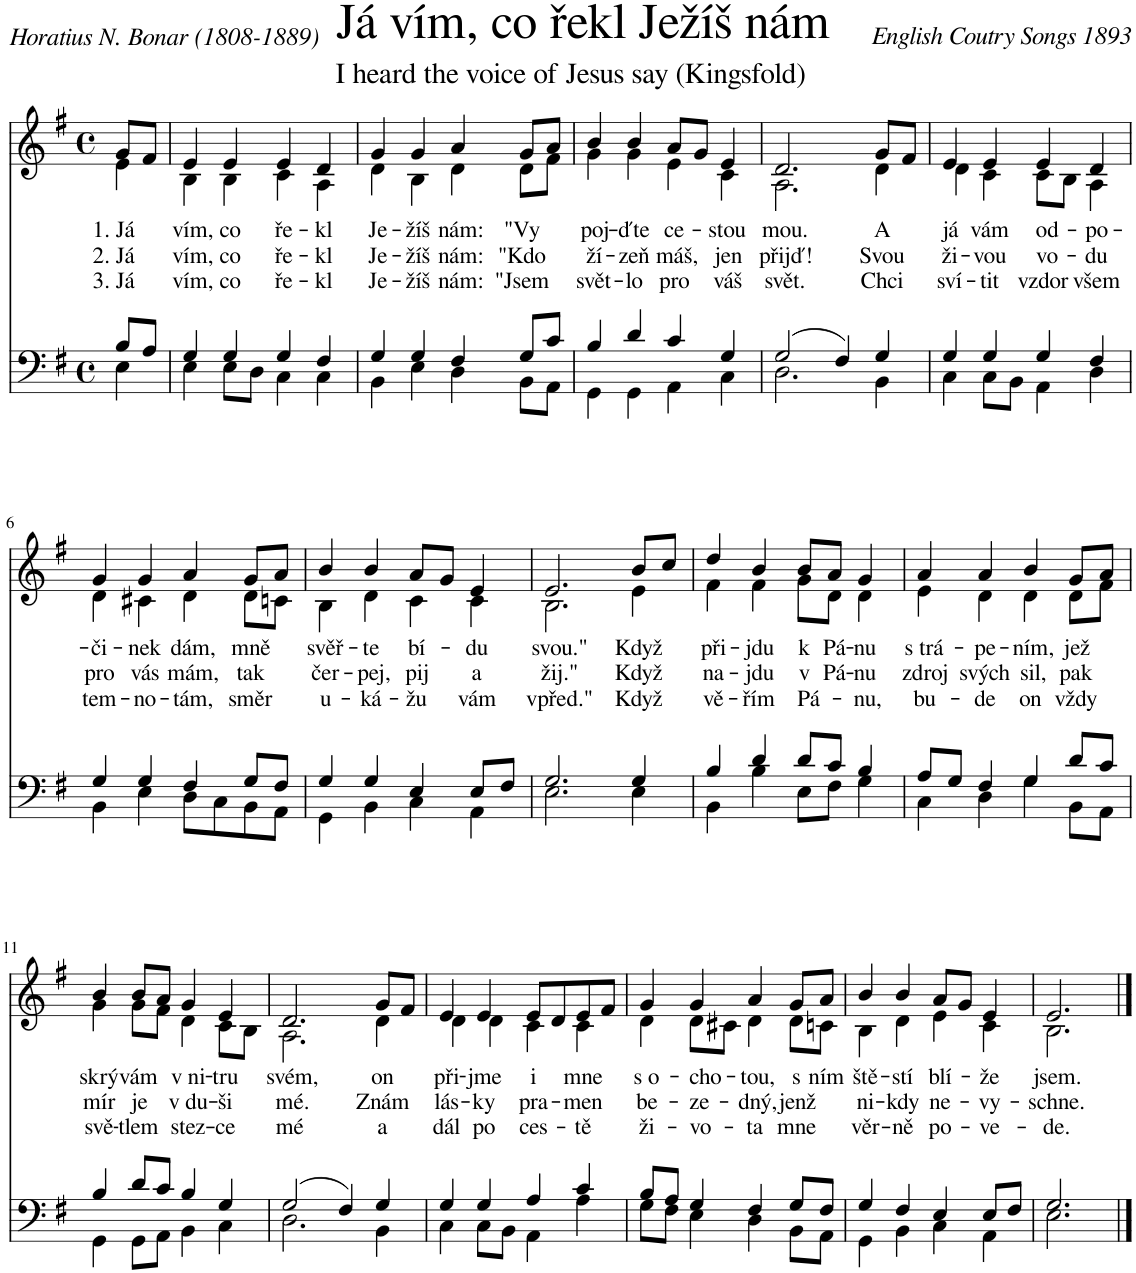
**kern	**kern	**text	**text	**text	**text	**text
*part2	*part1	*part1	*part1	*part1	*part1	*part1
*staff2	*staff1	*staff1	*staff1	*staff1	*staff1	*staff1
*I"Bas	*I"Soprán	*	*	*	*	*
*clefF4	*clefG2	*	*	*	*	*
*k[f#]	*k[f#]	*	*	*	*	*
*M4/4	*M4/4	*	*	*	*	*
*met(c)	*met(c)	*	*	*	*	*
=	=	=	=	=	=	=
*^	*^	*	*	*	*	*
!	!	!	!	!	!LO:LY:b	!LO:LY:b	!LO:LY:b	!LO:LY:b
8B/L	4E\	8g/L	4e\	.	1. Já	2. Já	3. Já	.
8A/J	.	8f#/J	.	.	.	.	.	.
=1	=1	=1	=1	=1	=1	=1	=1	=1
!	!	!	!	!	!LO:LY:b	!LO:LY:b	!LO:LY:b	!
4G/	4E\	4e/	4B\	.	vím,	vím,	vím,	.
!	!	!	!	!	!LO:LY:b	!LO:LY:b	!LO:LY:b	!
4G/	8E\L	4e/	4B\	.	co	co	co	.
.	8D\J	.	.	.	.	.	.	.
!	!	!	!	!	!LO:LY:b	!LO:LY:b	!LO:LY:b	!
4G/	4C\	4e/	4c\	.	ře-	ře-	ře-	.
!	!	!	!	!	!LO:LY:b	!LO:LY:b	!LO:LY:b	!
4F#/	4C\	4d/	4A\	.	-kl	-kl	-kl	.
=2	=2	=2	=2	=2	=2	=2	=2	=2
!	!	!	!	!	!LO:LY:b	!LO:LY:b	!LO:LY:b	!
4G/	4BB\	4g/	4d\	.	Je-	Je-	Je-	.
!	!	!	!	!	!LO:LY:b	!LO:LY:b	!LO:LY:b	!
4G/	4E\	4g/	4B\	.	-žíš	-žíš	-žíš	.
!	!	!	!	!	!LO:LY:b	!LO:LY:b	!LO:LY:b	!
4F#/	4D\	4a/	4d\	.	nám:	nám:	nám:	.
!	!	!	!	!	!LO:LY:b	!LO:LY:b	!LO:LY:b	!
8G/L	8BB\L	8g/L	8d\L	.	"Vy	"Kdo	"Jsem	.
8c/J	8AA\J	8a/J	8f#\J	.	.	.	.	.
=3	=3	=3	=3	=3	=3	=3	=3	=3
!	!	!	!	!	!LO:LY:b	!LO:LY:b	!LO:LY:b	!
4B/	4GG\	4b/	4g\	.	poj-	ží-	svět-	.
!	!	!	!	!	!LO:LY:b	!LO:LY:b	!LO:LY:b	!
4d/	4GG\	4b/	4g\	.	-ďte	-zeň	-lo	.
!	!	!	!	!	!LO:LY:b	!LO:LY:b	!LO:LY:b	!
4c/	4AA\	8a/L	4e\	.	ce-	máš,	pro	.
.	.	8g/J	.	.	.	.	.	.
!	!	!	!	!	!LO:LY:b	!LO:LY:b	!LO:LY:b	!
4G/	4C\	4e/	4c\	.	-stou	jen	váš	.
=4	=4	=4	=4	=4	=4	=4	=4	=4
!	!	!	!	!	!LO:LY:b	!LO:LY:b	!LO:LY:b	!
(2G/	2.D\	2.d/	2.A\	.	mou.	přijď!	svět.	.
4F#/)	.	.	.	.	.	.	.	.
!	!	!	!	!	!LO:LY:b	!LO:LY:b	!LO:LY:b	!
4G/	4BB\	8g/L	4d\	.	A	Svou	Chci	.
.	.	8f#/J	.	.	.	.	.	.
=5	=5	=5	=5	=5	=5	=5	=5	=5
!	!	!	!	!	!LO:LY:b	!LO:LY:b	!LO:LY:b	!
4G/	4C\	4e/	4d\	.	já	ži-	sví-	.
!	!	!	!	!	!LO:LY:b	!LO:LY:b	!LO:LY:b	!
4G/	8C\L	4e/	4c\	.	vám	-vou	-tit	.
.	8BB\J	.	.	.	.	.	.	.
!	!	!	!	!	!LO:LY:b	!LO:LY:b	!LO:LY:b	!LO:LY:b
4G/	4AA\	4e/	8c\L	.	od-	vo-	vzdor	.
.	.	.	8B\J	.	.	.	.	.
!	!	!	!	!	!LO:LY:b	!LO:LY:b	!LO:LY:b	!
4F#/	4D\	4d/	4A\	.	-po-	-du	všem	.
!!LO:LB:g=z	!!
=6	=6	=6	=6	=6	=6	=6	=6	=6
!	!	!	!	!	!LO:LY:b	!LO:LY:b	!LO:LY:b	!
4G/	4BB\	4g/	4d\	.	-či-	pro	tem-	.
!	!	!	!	!	!LO:LY:b	!LO:LY:b	!LO:LY:b	!
4G/	4E\	4g/	4c#X\	.	-nek	vás	-no-	.
!	!	!	!	!	!LO:LY:b	!LO:LY:b	!LO:LY:b	!
4F#/	8D\L	4a/	4d\	.	dám,	mám,	-tám,	.
.	8C\	.	.	.	.	.	.	.
!	!	!	!	!	!LO:LY:b	!LO:LY:b	!LO:LY:b	!
8G/L	8BB\	8g/L	8d\L	.	mně	tak	směr	.
8F#/J	8AA\J	8a/J	8cn\J	.	.	.	.	.
=7	=7	=7	=7	=7	=7	=7	=7	=7
!	!	!	!	!	!LO:LY:b	!LO:LY:b	!LO:LY:b	!
4G/	4GG\	4b/	4B\	.	svěř-	čer-	u-	.
!	!	!	!	!	!LO:LY:b	!LO:LY:b	!LO:LY:b	!
4G/	4BB\	4b/	4d\	.	-te	-pej,	-ká-	.
!	!	!	!	!	!LO:LY:b	!LO:LY:b	!LO:LY:b	!
4E/	4C\	8a/L	4c\	.	bí-	pij	-žu	.
.	.	8g/J	.	.	.	.	.	.
!	!	!	!	!	!LO:LY:b	!LO:LY:b	!LO:LY:b	!
8E/L	4AA\	4e/	4c\	.	-du	a	vám	.
8F#/J	.	.	.	.	.	.	.	.
=8	=8	=8	=8	=8	=8	=8	=8	=8
!	!	!	!	!	!LO:LY:b	!LO:LY:b	!LO:LY:b	!
2.G/	2.E\	2.e/	2.B\	.	svou."	žij."	vpřed."	.
!	!	!	!	!	!LO:LY:b	!LO:LY:b	!LO:LY:b	!
4G/	4E\	8b/L	4e\	.	Když	Když	Když	.
.	.	8cc/J	.	.	.	.	.	.
=9	=9	=9	=9	=9	=9	=9	=9	=9
!	!	!	!	!	!LO:LY:b	!LO:LY:b	!LO:LY:b	!
4B/	4BB\	4dd/	4f#\	.	při-	na-	vě-	.
!	!	!	!	!	!LO:LY:b	!LO:LY:b	!LO:LY:b	!LO:LY:b
4d/	4B\	4b/	4f#\	.	-jdu	-jdu	-řím	.
!	!	!	!	!	!LO:LY:b	!LO:LY:b	!LO:LY:b	!
8d/L	8E\L	8b/L	8g\L	.	k	v	Pá-	.
!	!	!	!	!	!LO:LY:b	!LO:LY:b	!	!
8c/J	8F#\J	8a/J	8d\J	.	Pá-	Pá-	.	.
!	!	!	!	!	!LO:LY:b	!LO:LY:b	!LO:LY:b	!
4B/	4G\	4g/	4d\	.	-nu	-nu	-nu,	.
=10	=10	=10	=10	=10	=10	=10	=10	=10
!	!	!	!	!	!LO:LY:b	!LO:LY:b	!LO:LY:b	!
8A/L	4C\	4a/	4e\	.	s trá-	zdroj	bu-	.
8G/J	.	.	.	.	.	.	.	.
!	!	!	!	!	!LO:LY:b	!LO:LY:b	!LO:LY:b	!
4F#/	4D\	4a/	4d\	.	-pe-	svých	-de	.
!	!	!	!	!	!LO:LY:b	!LO:LY:b	!LO:LY:b	!
4G/	4G\	4b/	4d\	.	-ním,	sil,	on	.
!	!	!	!	!	!LO:LY:b	!LO:LY:b	!LO:LY:b	!
8d/L	8BB\L	8g/L	8d\L	.	jež	pak	vždy	.
8c/J	8AA\J	8a/J	8f#\J	.	.	.	.	.
!!LO:LB:g=z	!!
=11	=11	=11	=11	=11	=11	=11	=11	=11
!	!	!	!	!	!LO:LY:b	!LO:LY:b	!LO:LY:b	!
4B/	4GG\	4b/	4g\	.	skrý-	mír	svě-	.
!	!	!	!	!	!LO:LY:b	!LO:LY:b	!LO:LY:b	!
8d/L	8GG\L	8b/L	8g\L	.	-vám	je	-tlem	.
8c/J	8AA\J	8a/J	8f#\J	.	.	.	.	.
!	!	!	!	!	!LO:LY:b	!LO:LY:b	!LO:LY:b	!
4B/	4BB\	4g/	4d\	.	v ni-	v du-	stez-	.
!	!	!	!	!	!LO:LY:b	!LO:LY:b	!LO:LY:b	!
4G/	4C\	4e/	8c\L	.	-tru	-ši	-ce	.
.	.	.	8B\J	.	.	.	.	.
=12	=12	=12	=12	=12	=12	=12	=12	=12
!	!	!	!	!	!LO:LY:b	!LO:LY:b	!LO:LY:b	!
(2G/	2.D\	2.d/	2.A\	.	svém,	mé.	mé	.
4F#/)	.	.	.	.	.	.	.	.
!	!	!	!	!	!LO:LY:b	!LO:LY:b	!LO:LY:b	!
4G/	4BB\	8g/L	4d\	.	on	Znám	a	.
.	.	8f#/J	.	.	.	.	.	.
=13	=13	=13	=13	=13	=13	=13	=13	=13
!	!	!	!	!	!LO:LY:b	!LO:LY:b	!LO:LY:b	!
4G/	4C\	4e/	4d\	.	při-	lás-	dál	.
!	!	!	!	!	!LO:LY:b	!LO:LY:b	!LO:LY:b	!
4G/	8C\L	4e/	4d\	.	-jme	-ky	po	.
.	8BB\J	.	.	.	.	.	.	.
!	!	!	!	!	!LO:LY:b	!LO:LY:b	!LO:LY:b	!
4A/	4AA\	8e/L	4c\	.	i	pra-	ces-	.
.	.	8d/	.	.	.	.	.	.
!	!	!	!	!	!LO:LY:b	!LO:LY:b	!LO:LY:b	!
4c/	4A\	8e/	4c\	.	mne	-men	-tě	.
.	.	8f#/J	.	.	.	.	.	.
=14	=14	=14	=14	=14	=14	=14	=14	=14
!	!	!	!	!	!LO:LY:b	!LO:LY:b	!LO:LY:b	!LO:LY:b
8B/L	8G\L	4g/	4d\	.	s o-	be-	ži-	.
8A/J	8F#\J	.	.	.	.	.	.	.
!	!	!	!	!	!LO:LY:b	!LO:LY:b	!LO:LY:b	!
4G/	4E\	4g/	8d\L	.	-cho-	-ze-	-vo-	.
.	.	.	8c#X\J	.	.	.	.	.
!	!	!	!	!	!LO:LY:b	!LO:LY:b	!LO:LY:b	!
4F#/	4D\	4a/	4d\	.	-tou,	-dný,	-ta	.
!	!	!	!	!	!LO:LY:b	!LO:LY:b	!LO:LY:b	!
8G/L	8BB\L	8g/L	8d\L	.	s	jenž	mne	.
!	!	!	!	!	!LO:LY:b	!	!	!
8F#/J	8AA\J	8a/J	8cn\J	.	ním	.	.	.
=15	=15	=15	=15	=15	=15	=15	=15	=15
!	!	!	!	!	!LO:LY:b	!LO:LY:b	!LO:LY:b	!
4G/	4GG\	4b/	4B\	.	ště-	ni-	věr-	.
!	!	!	!	!	!LO:LY:b	!LO:LY:b	!LO:LY:b	!
4F#/	4BB\	4b/	4d\	.	-stí	-kdy	-ně	.
!	!	!	!	!	!LO:LY:b	!LO:LY:b	!LO:LY:b	!
4E/	4C\	8a/L	4e\	.	blí-	ne-	po-	.
.	.	8g/J	.	.	.	.	.	.
!	!	!	!	!	!LO:LY:b	!LO:LY:b	!LO:LY:b	!
8E/L	4AA\	4e/	4c\	.	-že	-vy-	-ve-	.
8F#/J	.	.	.	.	.	.	.	.
=16	=16	=16	=16	=16	=16	=16	=16	=16
!	!	!	!	!	!LO:LY:b	!LO:LY:b	!LO:LY:b	!
2.G/	2.E\	2.e/	2.B\	.	jsem.	-schne.	-de.	.
*v	*v	*	*	*	*	*	*	*
*	*v	*v	*	*	*	*	*
==	==	==	==	==	==	==
*-	*-	*-	*-	*-	*-	*-
